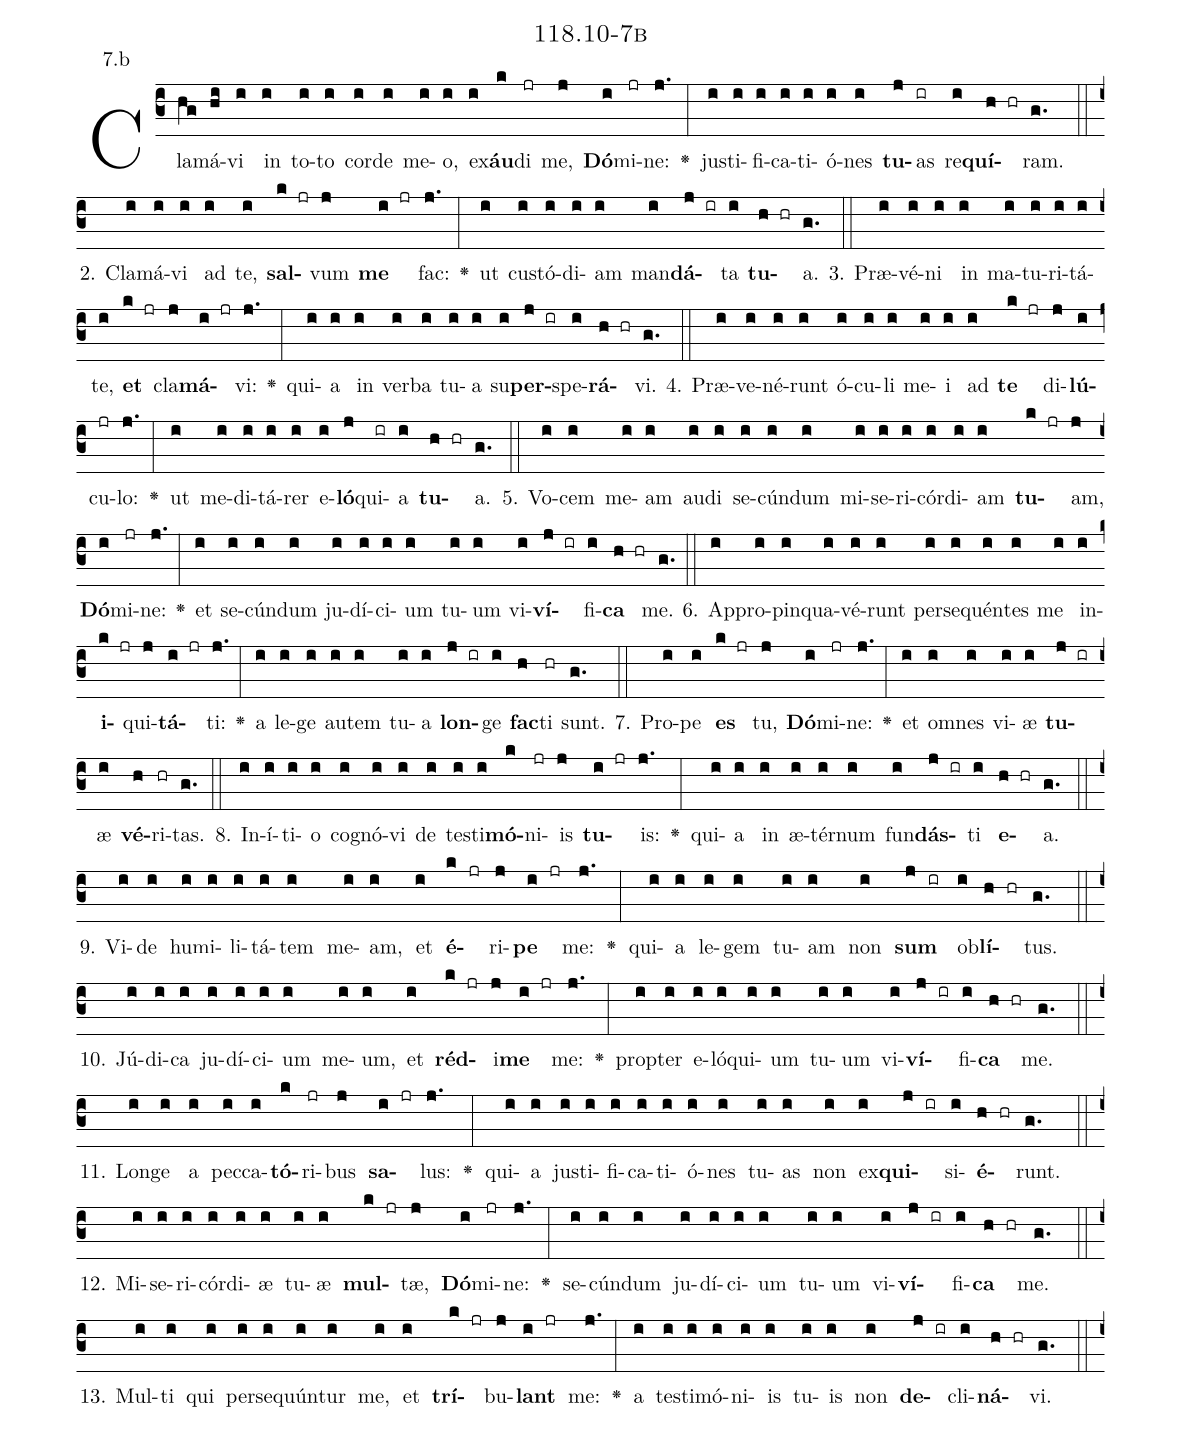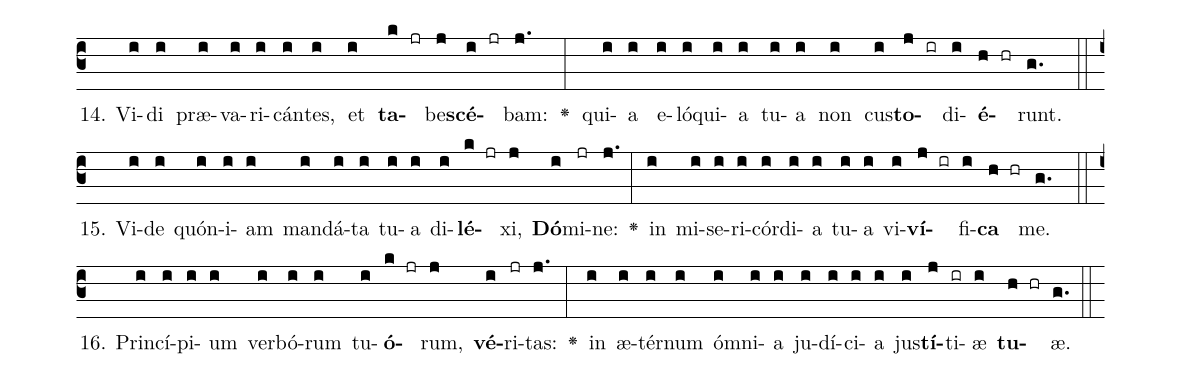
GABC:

name: 118.10-7b;
annotation: 7.b;
%%
(c3)Cla(hg)má(hi)vi(i) in(i) to(i)to(i) cor(i)de(i) me(i)o,(i) ex(i)<b>áu</b>(k)di(jr) me,(j) <b>Dó</b>(i)mi(jr)ne:(j.) <v>\greheightstar</v>(:) jus(i)ti(i)fi(i)ca(i)ti(i)ó(i)nes(i) <b>tu</b>(j)as(ir) re(i)<b>quí</b>(h hr)ram.(g.) (::)
2. Cla(i)má(i)vi(i) ad(i) te,(i) <b>sal</b>(k jr)vum(j) <b>me</b>(i jr) fac:(j.) <v>\greheightstar</v>(:) ut(i) cus(i)tó(i)di(i)am(i) man(i)<b>dá</b>(j ir)ta(i) <b>tu</b>(h hr)a.(g.) (::)
3. Præ(i)vé(i)ni(i) in(i) ma(i)tu(i)ri(i)tá(i)te,(i) <b>et</b>(k jr) cla(j)<b>má</b>(i jr)vi:(j.) <v>\greheightstar</v>(:) qui(i)a(i) in(i) ver(i)ba(i) tu(i)a(i) su(i)<b>per</b>(j ir)spe(i)<b>rá</b>(h hr)vi.(g.) (::)
4. Præ(i)ve(i)né(i)runt(i) ó(i)cu(i)li(i) me(i)i(i) ad(i) <b>te</b>(k jr) di(j)<b>lú</b>(i)cu(jr)lo:(j.) <v>\greheightstar</v>(:) ut(i) me(i)di(i)tá(i)rer(i) e(i)<b>ló</b>(j)qui(ir)a(i) <b>tu</b>(h hr)a.(g.) (::)
5. Vo(i)cem(i) me(i)am(i) au(i)di(i) se(i)cún(i)dum(i) mi(i)se(i)ri(i)cór(i)di(i)am(i) <b>tu</b>(k jr)am,(j) <b>Dó</b>(i)mi(jr)ne:(j.) <v>\greheightstar</v>(:) et(i) se(i)cún(i)dum(i) ju(i)dí(i)ci(i)um(i) tu(i)um(i) vi(i)<b>ví</b>(j ir)fi(i)<b>ca</b>(h hr) me.(g.) (::)
6. Ap(i)pro(i)pin(i)qua(i)vé(i)runt(i) per(i)se(i)quén(i)tes(i) me(i) in(i)<b>i</b>(k jr)qui(j)<b>tá</b>(i jr)ti:(j.) <v>\greheightstar</v>(:) a(i) le(i)ge(i) au(i)tem(i) tu(i)a(i) <b>lon</b>(j ir)ge(i) <b>fac</b>(h)ti(hr) sunt.(g.) (::)
7. Pro(i)pe(i) <b>es</b>(k jr) tu,(j) <b>Dó</b>(i)mi(jr)ne:(j.) <v>\greheightstar</v>(:) et(i) om(i)nes(i) vi(i)æ(i) <b>tu</b>(j ir)æ(i) <b>vé</b>(h)ri(hr)tas.(g.) (::)
8. In(i)í(i)ti(i)o(i) co(i)gnó(i)vi(i) de(i) tes(i)ti(i)<b>mó</b>(k)ni(jr)is(j) <b>tu</b>(i jr)is:(j.) <v>\greheightstar</v>(:) qui(i)a(i) in(i) æ(i)tér(i)num(i) fun(i)<b>dás</b>(j ir)ti(i) <b>e</b>(h hr)a.(g.) (::)
9. Vi(i)de(i) hu(i)mi(i)li(i)tá(i)tem(i) me(i)am,(i) et(i) <b>é</b>(k jr)ri(j)<b>pe</b>(i jr) me:(j.) <v>\greheightstar</v>(:) qui(i)a(i) le(i)gem(i) tu(i)am(i) non(i) <b>sum</b>(j ir) ob(i)<b>lí</b>(h hr)tus.(g.) (::)
10. Jú(i)di(i)ca(i) ju(i)dí(i)ci(i)um(i) me(i)um,(i) et(i) <b>réd</b>(k jr)i(j)<b>me</b>(i jr) me:(j.) <v>\greheightstar</v>(:) prop(i)ter(i) e(i)ló(i)qui(i)um(i) tu(i)um(i) vi(i)<b>ví</b>(j ir)fi(i)<b>ca</b>(h hr) me.(g.) (::)
11. Lon(i)ge(i) a(i) pec(i)ca(i)<b>tó</b>(k)ri(jr)bus(j) <b>sa</b>(i jr)lus:(j.) <v>\greheightstar</v>(:) qui(i)a(i) jus(i)ti(i)fi(i)ca(i)ti(i)ó(i)nes(i) tu(i)as(i) non(i) ex(i)<b>qui</b>(j ir)si(i)<b>é</b>(h hr)runt.(g.) (::)
12. Mi(i)se(i)ri(i)cór(i)di(i)æ(i) tu(i)æ(i) <b>mul</b>(k jr)tæ,(j) <b>Dó</b>(i)mi(jr)ne:(j.) <v>\greheightstar</v>(:) se(i)cún(i)dum(i) ju(i)dí(i)ci(i)um(i) tu(i)um(i) vi(i)<b>ví</b>(j ir)fi(i)<b>ca</b>(h hr) me.(g.) (::)
13. Mul(i)ti(i) qui(i) per(i)se(i)quún(i)tur(i) me,(i) et(i) <b>trí</b>(k jr)bu(j)<b>lant</b>(i jr) me:(j.) <v>\greheightstar</v>(:) a(i) tes(i)ti(i)mó(i)ni(i)is(i) tu(i)is(i) non(i) <b>de</b>(j ir)cli(i)<b>ná</b>(h hr)vi.(g.) (::)
14. Vi(i)di(i) præ(i)va(i)ri(i)cán(i)tes,(i) et(i) <b>ta</b>(k jr)be(j)<b>scé</b>(i jr)bam:(j.) <v>\greheightstar</v>(:) qui(i)a(i) e(i)ló(i)qui(i)a(i) tu(i)a(i) non(i) cus(i)<b>to</b>(j ir)di(i)<b>é</b>(h hr)runt.(g.) (::)
15. Vi(i)de(i) quón(i)i(i)am(i) man(i)dá(i)ta(i) tu(i)a(i) di(i)<b>lé</b>(k jr)xi,(j) <b>Dó</b>(i)mi(jr)ne:(j.) <v>\greheightstar</v>(:) in(i) mi(i)se(i)ri(i)cór(i)di(i)a(i) tu(i)a(i) vi(i)<b>ví</b>(j ir)fi(i)<b>ca</b>(h hr) me.(g.) (::)
16. Prin(i)cí(i)pi(i)um(i) ver(i)bó(i)rum(i) tu(i)<b>ó</b>(k jr)rum,(j) <b>vé</b>(i)ri(jr)tas:(j.) <v>\greheightstar</v>(:) in(i) æ(i)tér(i)num(i) óm(i)ni(i)a(i) ju(i)dí(i)ci(i)a(i) jus(i)<b>tí</b>(j)ti(ir)æ(i) <b>tu</b>(h hr)æ.(g.) (::)
